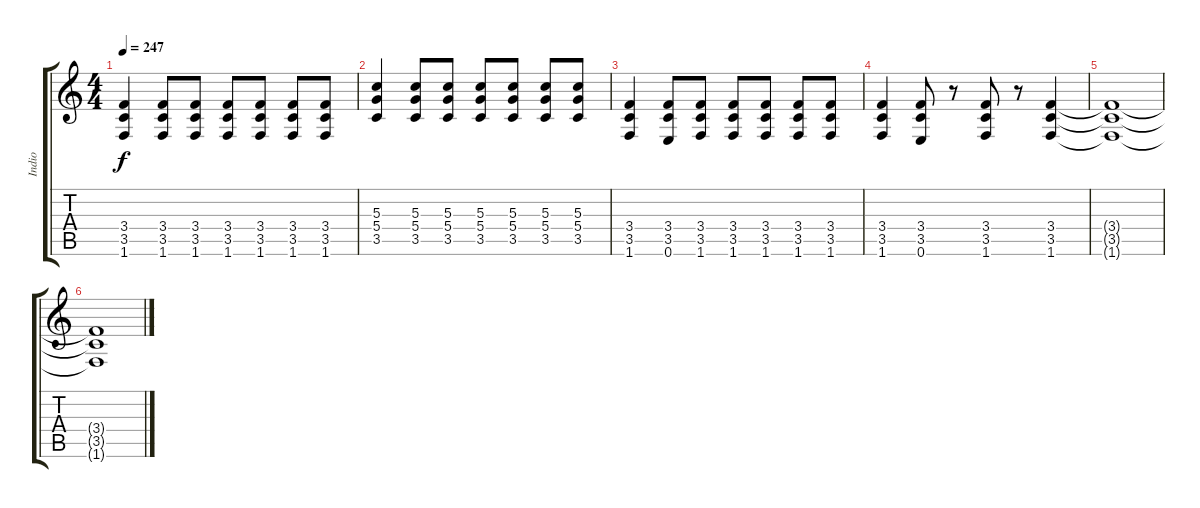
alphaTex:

\track ("Indio" "Indio") {instrument overdrivenguitar}
\staff {score tabs}
\tuning (E4 B3 G3 D3 A2 E2) {hide}
\ts (4 4)
\tempo 247
\clef g2
\ks c
(3.4 3.5 1.6).4{dy f} (3.4 3.5 1.6).8 (3.4 3.5 1.6).8 (3.4 3.5 1.6).8 (3.4 3.5 1.6).8 (3.4 3.5 1.6).8 (3.4 3.5 1.6).8 |
(5.3 5.4 3.5).4 (5.3 5.4 3.5).8 (5.3 5.4 3.5).8 (5.3 5.4 3.5).8 (5.3 5.4 3.5).8 (5.3 5.4 3.5).8 (5.3 5.4 3.5).8 |
(3.4 3.5 1.6).4 (3.4 3.5 0.6).8 (3.4 3.5 1.6).8 (3.4 3.5 1.6).8 (3.4 3.5 1.6).8 (3.4 3.5 1.6).8 (3.4 3.5 1.6).8 |
(3.4 3.5 1.6).4 (3.4 3.5 0.6).8 r.8 (3.4 3.5 1.6).8 r.8 (3.4 3.5 1.6).4 |
(3.4{t} 3.5{t} 1.6{t}).1 |
(3.4{t} 3.5{t} 1.6{t}).1
